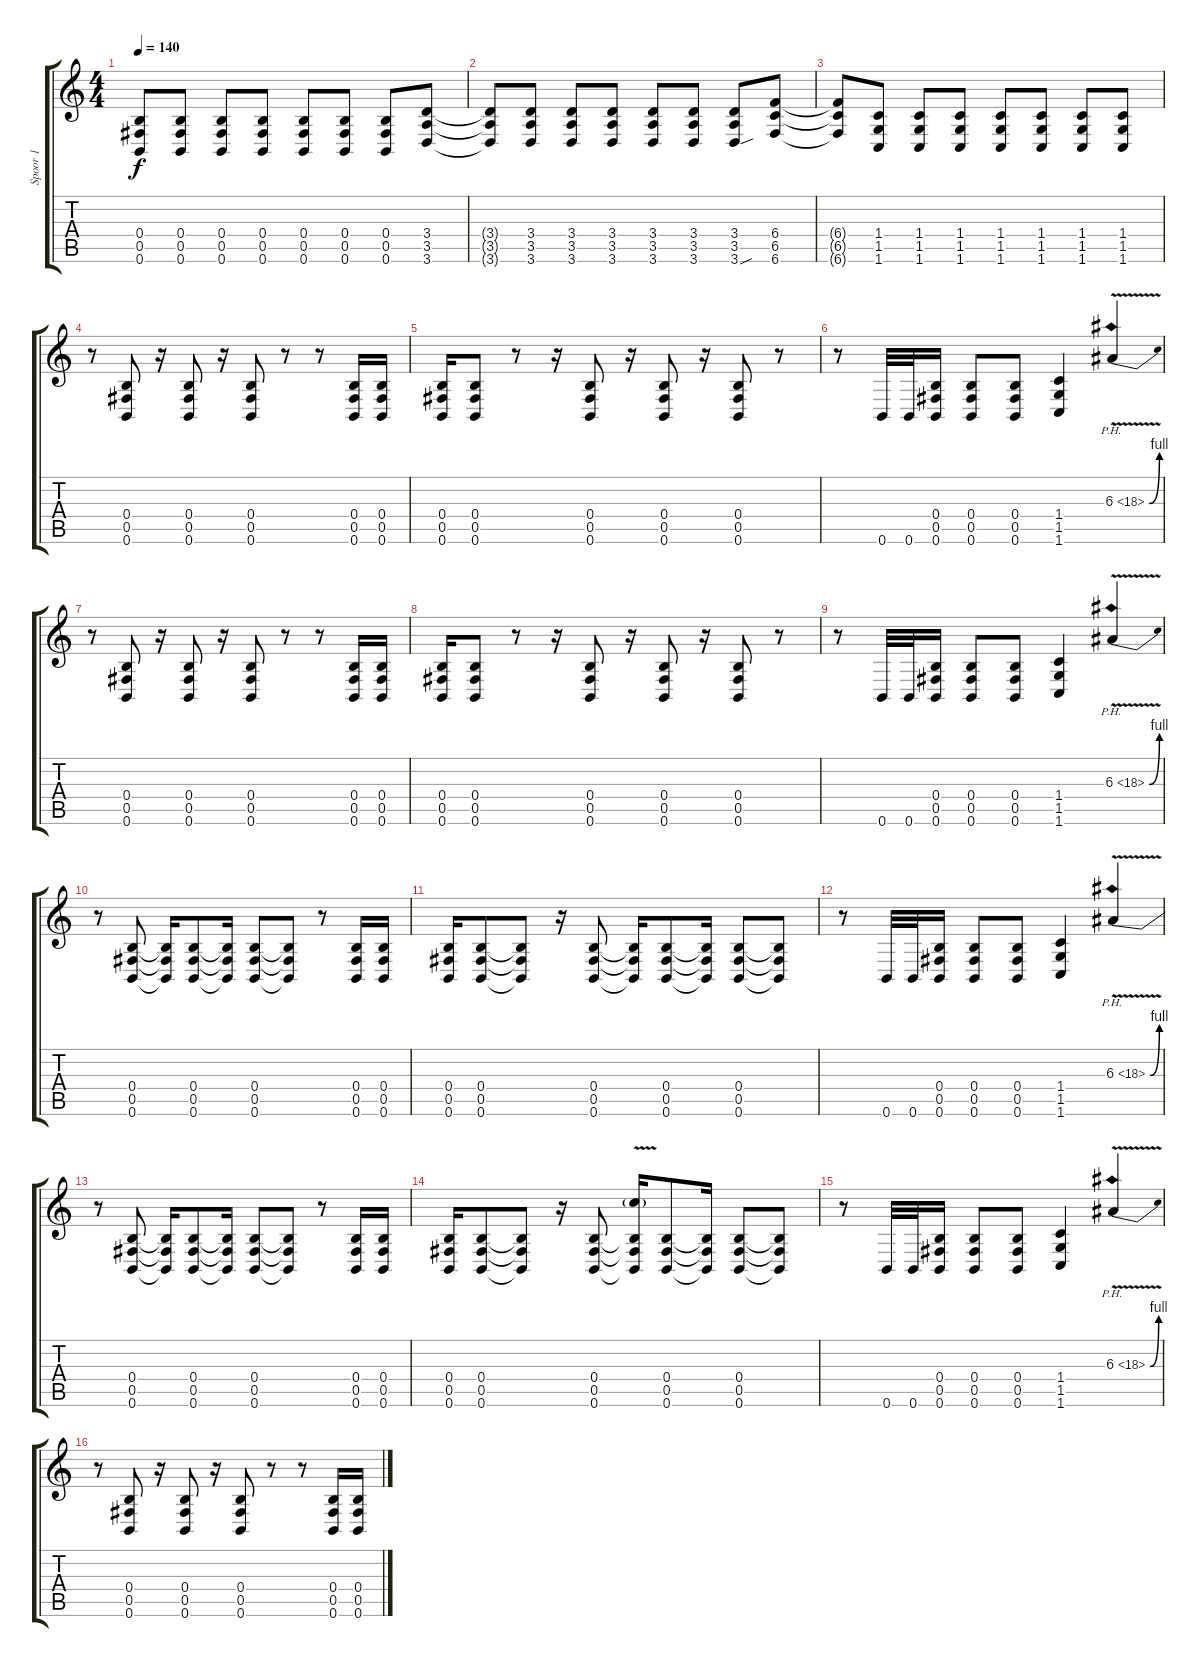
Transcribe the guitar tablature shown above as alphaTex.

\track ("Spoor 1" "Spoor 1") {instrument distortionguitar}
\staff {score tabs}
\tuning (Db4 Ab3 E3 B2 Gb2 B1) {hide}
\ts (4 4)
\tempo 140
\clef g2
\ks c
(0.4{t} 0.5{t} 0.6{t}).8{dy f} (0.4 0.5 0.6).8 (0.4 0.5 0.6).8 (0.4 0.5 0.6).8 (0.4 0.5 0.6).8 (0.4 0.5 0.6).8 (0.4 0.5 0.6).8 (3.4 3.5 3.6).8 |
(3.4{t} 3.5{t} 3.6{t}).8 (3.4 3.5 3.6).8 (3.4 3.5 3.6).8 (3.4 3.5 3.6).8 (3.4 3.5 3.6).8 (3.4 3.5 3.6).8 (3.4 3.5 3.6{sou}).8 (6.4 6.5 6.6).8 |
(6.4{t} 6.5{t} 6.6{t}).8 (1.4 1.5 1.6).8 (1.4 1.5 1.6).8 (1.4 1.5 1.6).8 (1.4 1.5 1.6).8 (1.4 1.5 1.6).8 (1.4 1.5 1.6).8 (1.4 1.5 1.6).8 |
r.8 (0.4 0.5 0.6).8 r.16 (0.4 0.5 0.6).8 r.16 (0.4 0.5 0.6).8 r.8 r.8 (0.4 0.5 0.6).16 (0.4 0.5 0.6).16 |
(0.4 0.5 0.6).16 (0.4 0.5 0.6).8 r.8 r.16 (0.4 0.5 0.6).8 r.16 (0.4 0.5 0.6).8 r.16 (0.4 0.5 0.6).8 r.8 |
r.8 0.6.32 0.6.32 (0.4 0.5 0.6).16 (0.4 0.5 0.6).8 (0.4 0.5 0.6).8 (1.4 1.5 1.6).4 6.3{be (bend 0 0 60 4) ph 12 v}.4 |
r.8 (0.4 0.5 0.6).8 r.16 (0.4 0.5 0.6).8 r.16 (0.4 0.5 0.6).8 r.8 r.8 (0.4 0.5 0.6).16 (0.4 0.5 0.6).16 |
(0.4 0.5 0.6).16 (0.4 0.5 0.6).8 r.8 r.16 (0.4 0.5 0.6).8 r.16 (0.4 0.5 0.6).8 r.16 (0.4 0.5 0.6).8 r.8 |
r.8 0.6.32 0.6.32 (0.4 0.5 0.6).16 (0.4 0.5 0.6).8 (0.4 0.5 0.6).8 (1.4 1.5 1.6).4 6.3{be (bend 0 0 60 4) ph 12 v}.4 |
r.8 (0.4 0.5 0.6).8 (0.4{t} 0.5{t} 0.6{t}).16 (0.4 0.5 0.6).8 (0.4{t} 0.5{t} 0.6{t}).16 (0.4 0.5 0.6).8 (0.4{t} 0.5{t} 0.6{t}).8 r.8 (0.4 0.5 0.6).16 (0.4 0.5 0.6).16 |
(0.4 0.5 0.6).16 (0.4 0.5 0.6).8 (0.4{t} 0.5{t} 0.6{t}).8 r.16 (0.4 0.5 0.6).8 (0.4{t} 0.5{t} 0.6{t}).16 (0.4 0.5 0.6).8 (0.4{t} 0.5{t} 0.6{t}).16 (0.4 0.5 0.6).8 (0.4{t} 0.5{t} 0.6{t}).8 |
r.8 0.6.32 0.6.32 (0.4 0.5 0.6).16 (0.4 0.5 0.6).8 (0.4 0.5 0.6).8 (1.4 1.5 1.6).4 6.3{be (bend 0 0 60 4) ph 12 v}.4 |
r.8 (0.4 0.5 0.6).8 (0.4{t} 0.5{t} 0.6{t}).16 (0.4 0.5 0.6).8 (0.4{t} 0.5{t} 0.6{t}).16 (0.4 0.5 0.6).8 (0.4{t} 0.5{t} 0.6{t}).8 r.8 (0.4 0.5 0.6).16 (0.4 0.5 0.6).16 |
(0.4 0.5 0.6).16 (0.4 0.5 0.6).8 (0.4{t} 0.5{t} 0.6{t}).8 r.16 (0.4 0.5 0.6).8 (6.3{t} 0.4{t} 0.5{t} 0.6{t}).16 (0.4 0.5 0.6).8 (0.4{t} 0.5{t} 0.6{t}).16 (0.4 0.5 0.6).8 (0.4{t} 0.5{t} 0.6{t}).8 |
r.8 0.6.32 0.6.32 (0.4 0.5 0.6).16 (0.4 0.5 0.6).8 (0.4 0.5 0.6).8 (1.4 1.5 1.6).4 6.3{be (bend 0 0 60 4) ph 12 v}.4 |
r.8 (0.4 0.5 0.6).8 r.16 (0.4 0.5 0.6).8 r.16 (0.4 0.5 0.6).8 r.8 r.8 (0.4 0.5 0.6).16 (0.4 0.5 0.6).16
